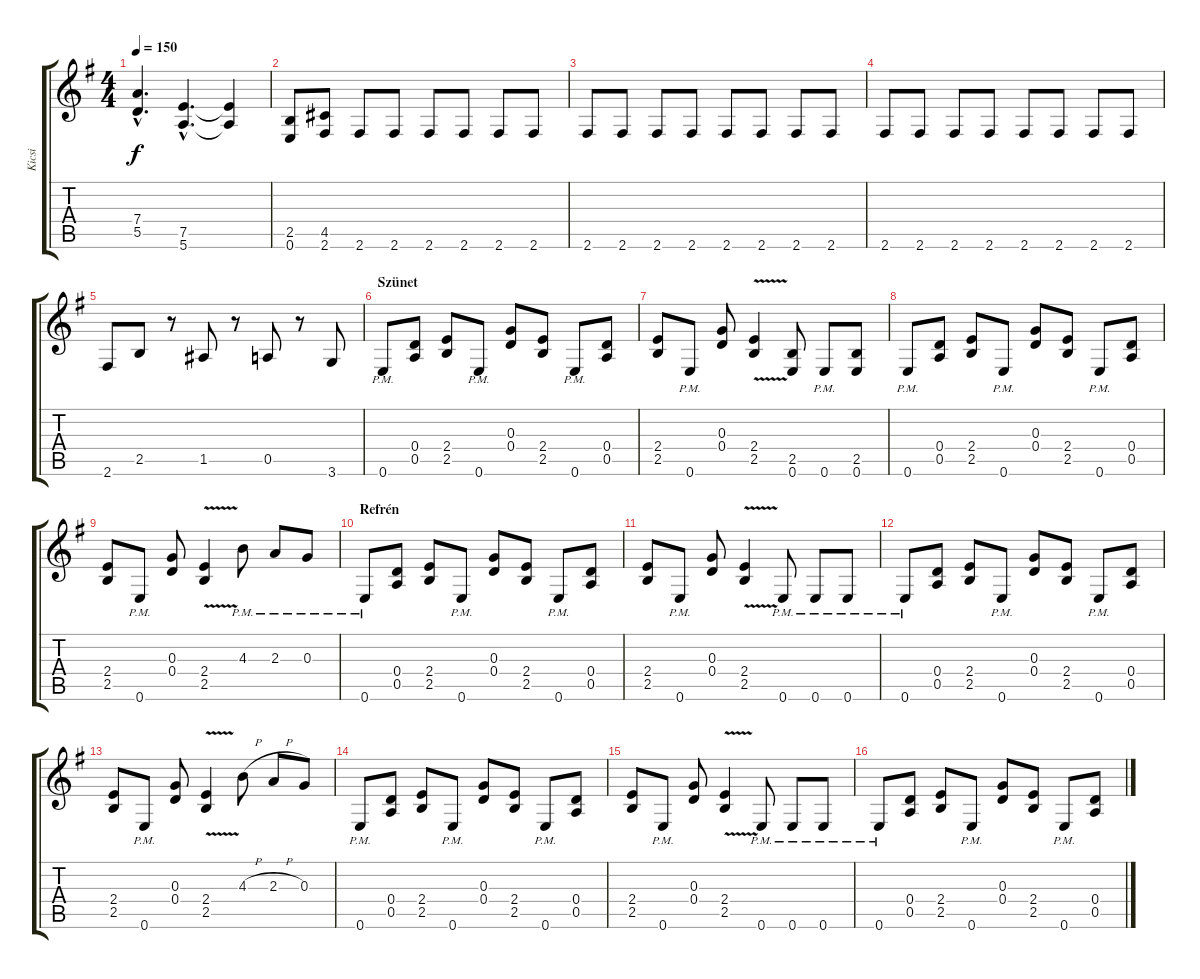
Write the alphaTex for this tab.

\track ("Kicsi" "Kicsi") {instrument distortionguitar}
\staff {score tabs}
\tuning (E4 B3 G3 D3 A2 E2) {hide}
\ts (4 4)
\tempo 150
\clef g2
\ks eminor
(7.4{hac} 5.5{hac}).4{d dy f} (7.5{hac} 5.6{hac}).4{d} (7.5{t} 5.6{t}).4 |
(2.5 0.6).8 (4.5 2.6).8 2.6.8 2.6.8 2.6.8 2.6.8 2.6.8 2.6.8 |
2.6.8 2.6.8 2.6.8 2.6.8 2.6.8 2.6.8 2.6.8 2.6.8 |
2.6.8 2.6.8 2.6.8 2.6.8 2.6.8 2.6.8 2.6.8 2.6.8 |
2.6.8 2.5.8 r.8 1.5.8 r.8 0.5.8 r.8 3.6.8 |
\section ("" "Szünet")
0.6{pm}.8 (0.4 0.5).8 (2.4 2.5).8 0.6{pm}.8 (0.3 0.4).8 (2.4 2.5).8 0.6{pm}.8 (0.4 0.5).8 |
(2.4 2.5).8 0.6{pm}.8 (0.3 0.4).8 (2.4{v} 2.5{v}).4 (2.5 0.6).8 0.6{pm}.8 (2.5 0.6).8 |
0.6{pm}.8 (0.4 0.5).8 (2.4 2.5).8 0.6{pm}.8 (0.3 0.4).8 (2.4 2.5).8 0.6{pm}.8 (0.4 0.5).8 |
(2.4 2.5).8 0.6{pm}.8 (0.3 0.4).8 (2.4{v} 2.5{v}).4 4.3{pm}.8{volume 11 instrument distortionguitar} 2.3{pm}.8 0.3{pm}.8 |
\section ("" "Refrén")
0.6{pm}.8 (0.4 0.5).8 (2.4 2.5).8 0.6{pm}.8 (0.3 0.4).8 (2.4 2.5).8 0.6{pm}.8 (0.4 0.5).8 |
(2.4 2.5).8 0.6{pm}.8 (0.3 0.4).8 (2.4{v} 2.5{v}).4 0.6{pm}.8 0.6{pm}.8 0.6{pm}.8 |
0.6{pm}.8 (0.4 0.5).8 (2.4 2.5).8 0.6{pm}.8 (0.3 0.4).8 (2.4 2.5).8 0.6{pm}.8 (0.4 0.5).8 |
(2.4 2.5).8 0.6{pm}.8 (0.3 0.4).8 (2.4{v} 2.5{v}).4 4.3{h}.8 2.3{h}.8 0.3.8 |
0.6{pm}.8 (0.4 0.5).8 (2.4 2.5).8 0.6{pm}.8 (0.3 0.4).8 (2.4 2.5).8 0.6{pm}.8 (0.4 0.5).8 |
(2.4 2.5).8 0.6{pm}.8 (0.3 0.4).8 (2.4{v} 2.5{v}).4 0.6{pm}.8 0.6{pm}.8 0.6{pm}.8 |
0.6{pm}.8 (0.4 0.5).8 (2.4 2.5).8 0.6{pm}.8 (0.3 0.4).8 (2.4 2.5).8 0.6{pm}.8 (0.4 0.5).8
